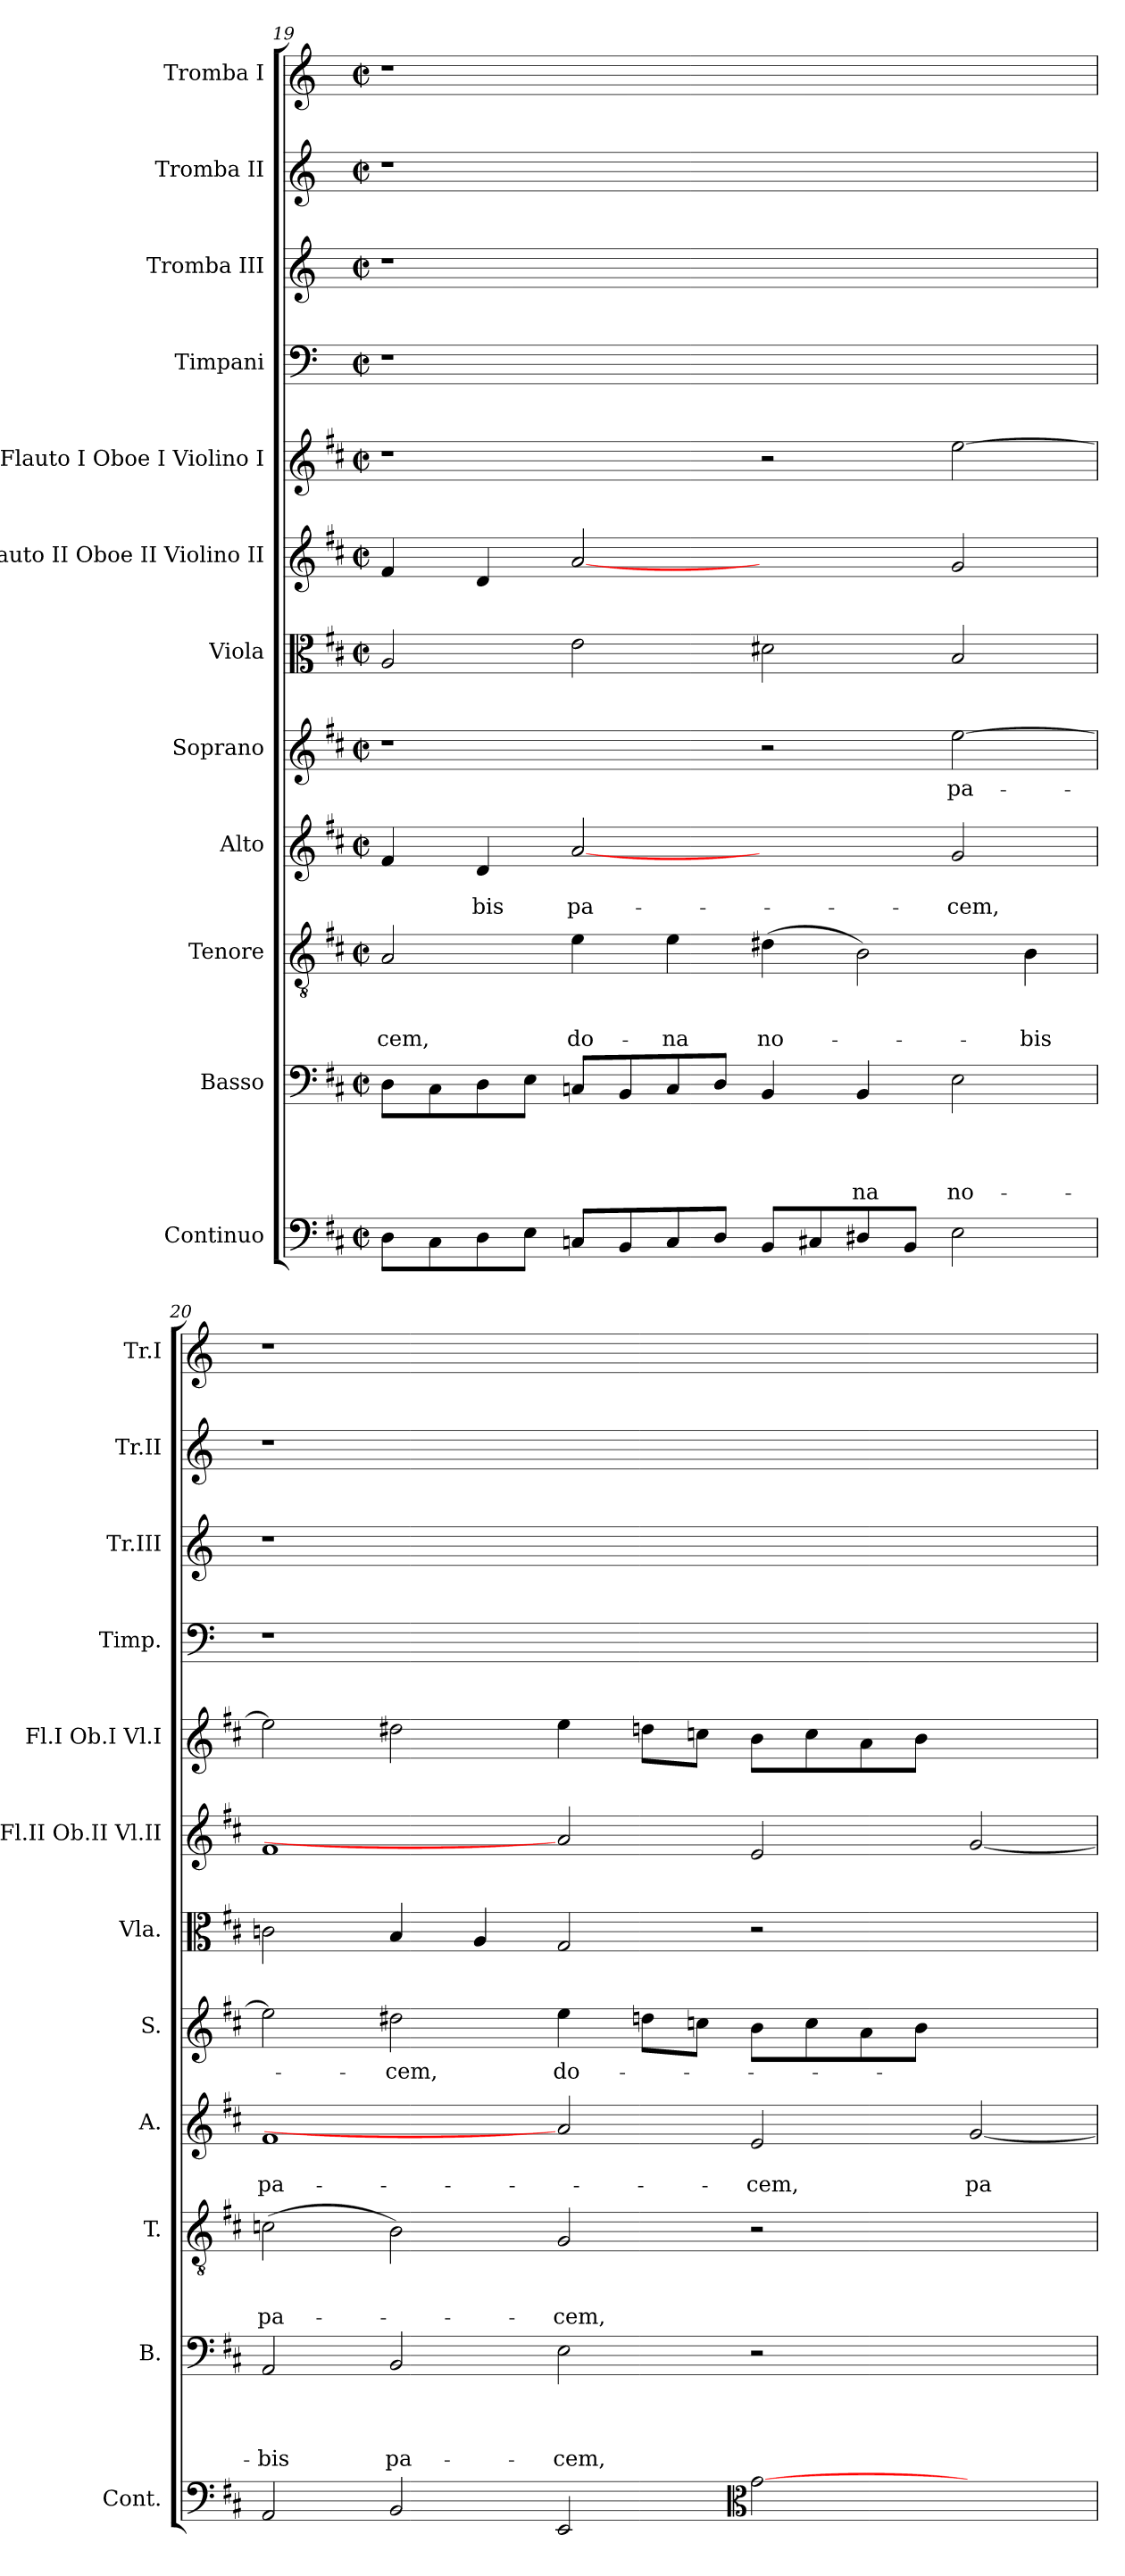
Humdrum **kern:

**kern	**kern	**text	**text	**text	**text	**kern	**text	**text	**text	**kern	**text	**text	**kern	**text	**kern	**kern	**kern	**kern	**kern	**kern	**kern
*part12	*part11	*part11	*part11	*part11	*part11	*part10	*part10	*part10	*part10	*part9	*part9	*part9	*part8	*part8	*part7	*part6	*part5	*part4	*part3	*part2	*part1
*staff12	*staff11	*staff11	*staff11	*staff11	*staff11	*staff10	*staff10	*staff10	*staff10	*staff9	*staff9	*staff9	*staff8	*staff8	*staff7	*staff6	*staff5	*staff4	*staff3	*staff2	*staff1
*I"Continuo	*I"Basso	*	*	*	*	*I"Tenore	*	*	*	*I"Alto	*	*	*I"Soprano	*	*I"Viola	*I"Flauto II Oboe II Violino II	*I"Flauto I Oboe I Violino I	*I"Timpani	*I"Tromba III	*I"Tromba II	*I"Tromba I
*I'Cont.	*I'B.	*	*	*	*	*I'T.	*	*	*	*I'A.	*	*	*I'S.	*	*I'Vla.	*I'Fl.II Ob.II Vl.II	*I'Fl.I Ob.I Vl.I	*I'Timp.	*I'Tr.III	*I'Tr.II	*I'Tr.I
*clefF4	*clefF4	*	*	*	*	*clefGv2	*	*	*	*clefG2	*	*	*clefG2	*	*clefC3	*clefG2	*clefG2	*clefF4	*clefG2	*clefG2	*clefG2
*	*	*	*	*	*	*	*	*	*	*	*	*	*	*	*	*	*	*ITrd-1c-2	*ITrd-1c-2	*ITrd-1c-2	*ITrd-1c-2
*k[f#c#]	*k[f#c#]	*	*	*	*	*k[f#c#]	*	*	*	*k[f#c#]	*	*	*k[f#c#]	*	*k[f#c#]	*k[f#c#]	*k[f#c#]	*k[f#c#]	*k[f#c#]	*k[f#c#]	*k[f#c#]
*D:	*D:	*	*	*	*	*D:	*	*	*	*D:	*	*	*D:	*	*D:	*D:	*D:	*D:	*D:	*D:	*D:
*M2/2	*M2/2	*	*	*	*	*M2/2	*	*	*	*M2/2	*	*	*M2/2	*	*M2/2	*M2/2	*M2/2	*M2/2	*M2/2	*M2/2	*M2/2
*met(c|)	*met(c|)	*	*	*	*	*met(c|)	*	*	*	*met(c|)	*	*	*met(c|)	*	*met(c|)	*met(c|)	*met(c|)	*met(c|)	*met(c|)	*met(c|)	*met(c|)
=19	=19	=19	=19	=19	=19	=19	=19	=19	=19	=19	=19	=19	=19	=19	=19	=19	=19	=19	=19	=19	=19
!	!	!	!	!	!	!	!	!	!LO:LY:b	!	!	!	!	!	!	!	!	!	!	!	!
8D\L	8D\L	.	.	.	.	2A/	.	.	-cem,	4f#/	.	.	1r	.	2A/	4f#/	1r	1r	1r	1r	1r
8C#\	8C#\	.	.	.	.	.	.	.	.	.	.	.	.	.	.	.	.	.	.	.	.
!	!	!	!	!	!	!	!	!	!	!	!	!LO:LY:b	!	!	!	!	!	!	!	!	!
8D\	8D\	.	.	.	.	.	.	.	.	4d/	.	-bis	.	.	.	4d/	.	.	.	.	.
8E\J	8E\J	.	.	.	.	.	.	.	.	.	.	.	.	.	.	.	.	.	.	.	.
!	!	!	!	!	!	!	!	!	!LO:LY:b	!	!	!LO:LY:b	!	!	!	!	!	!	!	!	!
8Cn/L	8Cn/L	.	.	.	.	4e\	.	.	do-	[2a	.	pa-	.	.	2e\	[2a	.	.	.	.	.
8BB/	8BB/	.	.	.	.	.	.	.	.	.	.	.	.	.	.	.	.	.	.	.	.
!	!	!	!	!	!	!	!	!	!LO:LY:b	!	!	!	!	!	!	!	!	!	!	!	!
8C/	8C/	.	.	.	.	4e\	.	.	-na	.	.	.	.	.	.	.	.	.	.	.	.
8D/J	8D/J	.	.	.	.	.	.	.	.	.	.	.	.	.	.	.	.	.	.	.	.
!	!	!	!	!	!	!	!	!	!LO:LY:b	!	!	!	!	!	!	!	!	!	!	!	!
8BB/L	4BB/	.	.	.	.	(>4d#X\	.	.	no-	2ryy	.	.	2r	.	2d#X\	2ryy	2r	1ryy	1ryy	1ryy	1ryy
8C#X/	.	.	.	.	.	.	.	.	.	.	.	.	.	.	.	.	.	.	.	.	.
!	!	!	!	!	!LO:LY:b	!	!	!	!	!	!	!	!	!	!	!	!	!	!	!	!
8D#X/	4BB/	.	.	.	-na	2B\)	.	.	.	.	.	.	.	.	.	.	.	.	.	.	.
8BB/J	.	.	.	.	.	.	.	.	.	.	.	.	.	.	.	.	.	.	.	.	.
!	!	!	!	!	!LO:LY:b	!	!	!	!	!	!	!LO:LY:b	!	!LO:LY:b	!	!	!	!	!	!	!
2E\	2E\	.	.	.	no-	.	.	.	.	2g/	.	-cem,	[2ee\	pa-	2B/	2g/	[2ee\	.	.	.	.
!	!	!	!	!	!	!	!	!	!LO:LY:b	!	!	!	!	!	!	!	!	!	!	!	!
.	.	.	.	.	.	4B\	.	.	-bis	.	.	.	.	.	.	.	.	.	.	.	.
=20	=20	=20	=20	=20	=20	=20	=20	=20	=20	=20	=20	=20	=20	=20	=20	=20	=20	=20	=20	=20	=20
!	!	!	!	!	!LO:LY:b	!	!	!	!LO:LY:b	!	!	!LO:LY:b	!	!	!	!	!	!	!	!	!
2AA/	2AA/	.	.	.	-bis	(>2cn\	.	.	pa-	1f#	.	pa-	2ee\]	.	2cn\	1f#	2ee\]	1r	1r	1r	1r
!	!	!	!	!	!LO:LY:b	!	!	!	!	!	!	!	!	!LO:LY:b	!	!	!	!	!	!	!
2BB/	2BB/	.	.	.	pa-	2B\)	.	.	.	.	.	.	2dd#X\	-cem,	4B/	.	2dd#X\	.	.	.	.
.	.	.	.	.	.	.	.	.	.	.	.	.	.	.	4A/	.	.	.	.	.	.
!	!	!	!	!	!LO:LY:b	!	!	!	!LO:LY:b	!	!	!	!	!LO:LY:b	!	!	!	!	!	!	!
2EE/	2E\	.	.	.	-cem,	2G/	.	.	-cem,	2a]	.	.	4ee\	do-	2G/	2a]	4ee\	1.ryy	1.ryy	1.ryy	1.ryy
.	.	.	.	.	.	.	.	.	.	.	.	.	8ddn\L	.	.	.	8ddn\L	.	.	.	.
.	.	.	.	.	.	.	.	.	.	.	.	.	8ccn\J	.	.	.	8ccn\J	.	.	.	.
*clefC3	*	*	*	*	*	*	*	*	*	*	*	*	*	*	*	*	*	*	*	*	*
!	!	!	!	!	!	!	!	!	!	!	!	!LO:LY:b	!	!	!	!	!	!	!	!	!
[2g\	2r	.	.	.	.	2r	.	.	.	2e/	.	-cem,	8b\L	.	2r	2e/	8b\L	.	.	.	.
.	.	.	.	.	.	.	.	.	.	.	.	.	8cc\	.	.	.	8cc\	.	.	.	.
.	.	.	.	.	.	.	.	.	.	.	.	.	8a\	.	.	.	8a\	.	.	.	.
.	.	.	.	.	.	.	.	.	.	.	.	.	8b\J	.	.	.	8b\J	.	.	.	.
!	!	!	!	!	!	!	!	!	!	!	!	!LO:LY:b	!	!	!	!	!	!	!	!	!
2ryy	2ryy	.	.	.	.	2ryy	.	.	.	[2g/	.	pa-	2ryy	.	2ryy	[2g/	2ryy	.	.	.	.
=	=	=	=	=	=	=	=	=	=	=	=	=	=	=	=	=	=	=	=	=	=
*-	*-	*-	*-	*-	*-	*-	*-	*-	*-	*-	*-	*-	*-	*-	*-	*-	*-	*-	*-	*-	*-
